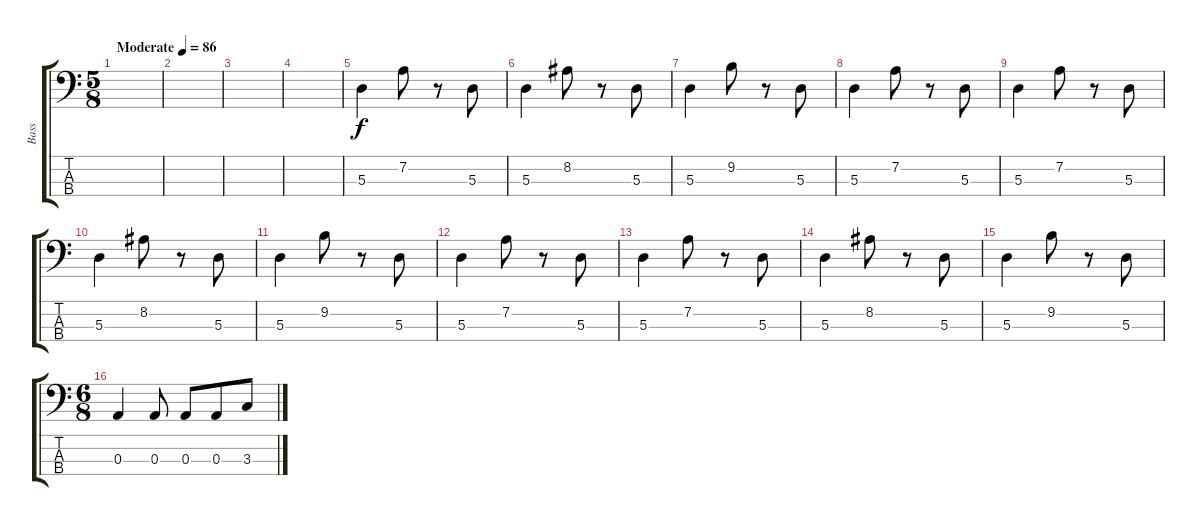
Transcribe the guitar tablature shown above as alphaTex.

\track ("Bass" "Bass") {instrument electricbassfinger}
\staff {score tabs}
\tuning (G2 D2 A1 E1) {hide}
\ts (5 8)
\tempo (86 "Moderate")
\clef f4
\ks c
|
|
|
|
5.3.4 7.2.8 r.8 5.3.8 |
5.3.4 8.2.8 r.8 5.3.8 |
5.3.4 9.2.8 r.8 5.3.8 |
5.3.4 7.2.8 r.8 5.3.8 |
5.3.4 7.2.8 r.8 5.3.8 |
5.3.4 8.2.8 r.8 5.3.8 |
5.3.4 9.2.8 r.8 5.3.8 |
5.3.4 7.2.8 r.8 5.3.8 |
5.3.4 7.2.8 r.8 5.3.8 |
5.3.4 8.2.8 r.8 5.3.8 |
5.3.4 9.2.8 r.8 5.3.8 |
\ts (6 8)
0.3.4 0.3.8 0.3.8 0.3.8 3.3.8
